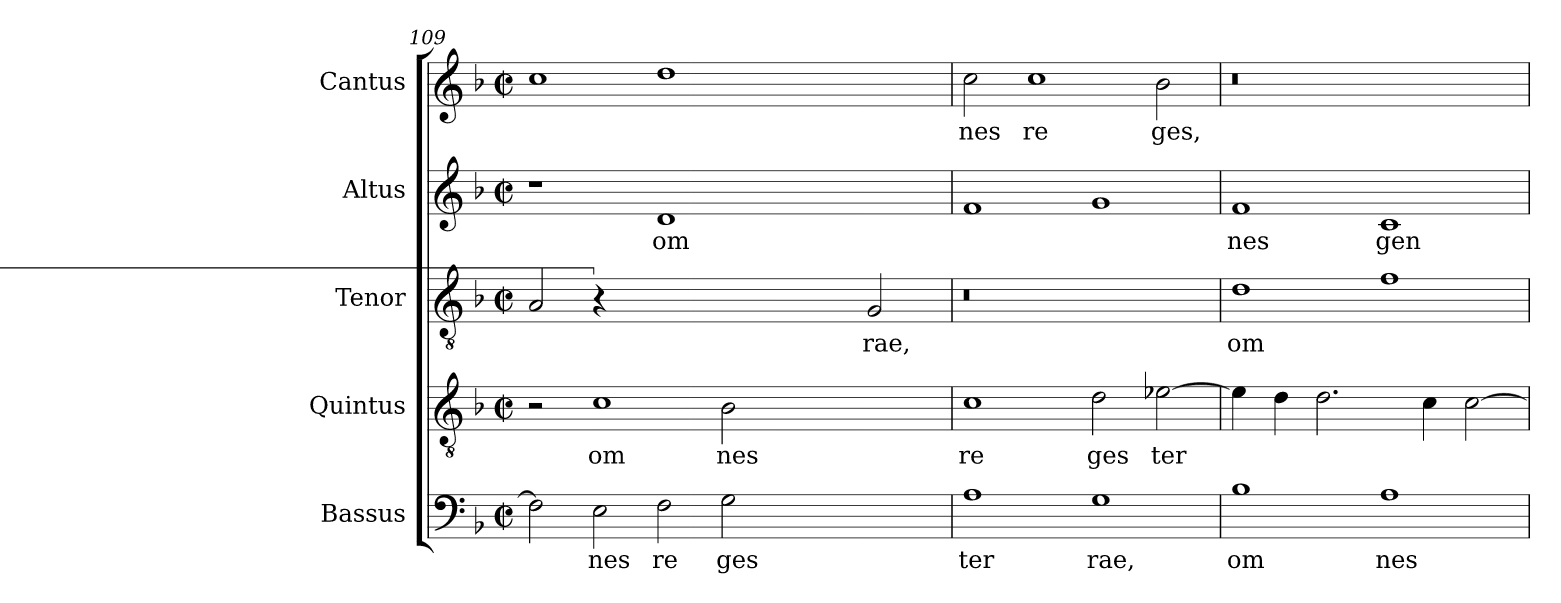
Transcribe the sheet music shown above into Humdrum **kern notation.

**kern	**text	**kern	**text	**kern	**text	**kern	**text	**kern	**text
*part5	*part5	*part4	*part4	*part3	*part3	*part2	*part2	*part1	*part1
*staff5	*staff5	*staff4	*staff4	*staff3	*staff3	*staff2	*staff2	*staff1	*staff1
*I"Bassus	*	*I"Quintus	*	*I"Tenor	*	*I"Altus	*	*I"Cantus	*
*clefF4	*	*clefGv2	*	*clefGv2	*	*clefG2	*	*clefG2	*
*k[b-]	*	*k[b-]	*	*k[b-]	*	*k[b-]	*	*k[b-]	*
*F:	*	*F:	*	*F:	*	*F:	*	*F:	*
*M2/2	*	*M2/2	*	*M2/2	*	*M2/2	*	*M2/2	*
*met(c|)	*	*met(c|)	*	*met(c|)	*	*met(c|)	*	*met(c|)	*
=109	=109	=109	=109	=109	=109	=109	=109	=109	=109
2F\]	.	2r	.	2A/	.	1r	.	1cc	.
!	!LO:LY:b:cj	!	!LO:LY:b:cj	!LO:N:vis=1	!	!	!	!	!
2E\	nes	1c	om	4%9r	.	.	.	.	.
!	!LO:LY:b:cj	!	!	!	!	!	!LO:LY:b:cj	!	!
2F\	re	.	.	.	.	1d	om	1dd	.
!	!LO:LY:b:cj	!	!LO:LY:b:cj	!	!	!	!	!	!
2G\	ges	2B-\	nes	.	.	.	.	.	.
1ryy	.	1ryy	.	.	.	1ryy	.	1ryy	.
!	!	!	!	!	!LO:LY:b:cj	!	!	!	!
.	.	.	.	2G/	rae,	.	.	.	.
4ryy	.	4ryy	.	.	.	4ryy	.	4ryy	.
=110	=110	=110	=110	=110	=110	=110	=110	=110	=110
!	!LO:LY:b:cj	!	!LO:LY:b:cj	!	!	!	!	!	!LO:LY:b:cj
1A	ter	1c	re	0r	.	1f	.	2cc\	nes
!	!	!	!	!	!	!	!	!	!LO:LY:b:cj
.	.	.	.	.	.	.	.	1cc	re
!	!LO:LY:b:cj	!	!LO:LY:b:cj	!	!	!	!	!	!
1G	rae,	2d\	ges	.	.	1g	.	.	.
!	!	!	!LO:LY:b	!	!	!	!	!	!LO:LY:b:cj
.	.	[>2e-X\	ter	.	.	.	.	2b-\	ges,
=111	=111	=111	=111	=111	=111	=111	=111	=111	=111
!	!LO:LY:b:cj	!	!	!	!LO:LY:b:cj	!	!LO:LY:b:cj	!	!
1B-	om	4e-\]	.	1d	om	1f	nes	0r	.
.	.	4d\	.	.	.	.	.	.	.
.	.	2.d\	.	.	.	.	.	.	.
!	!LO:LY:b:cj	!	!	!	!	!	!LO:LY:b	!	!
1A	nes	.	.	1f	.	1c	gen	.	.
.	.	4c\	.	.	.	.	.	.	.
.	.	[<2c\	.	.	.	.	.	.	.
=	=	=	=	=	=	=	=	=	=
*-	*-	*-	*-	*-	*-	*-	*-	*-	*-
